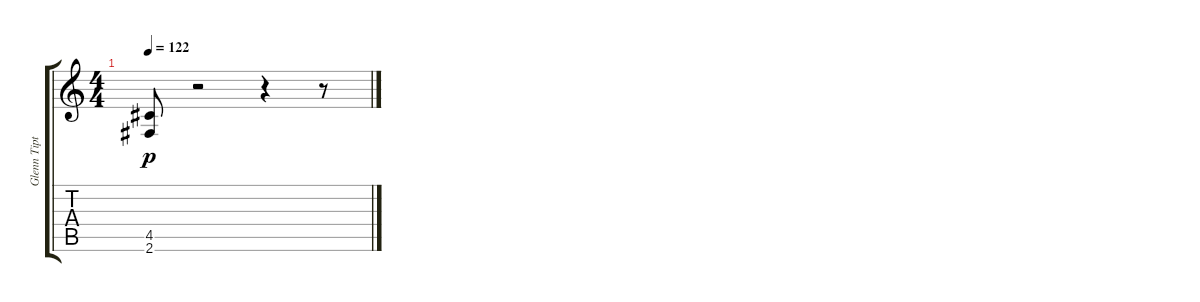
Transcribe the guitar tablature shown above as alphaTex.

\track ("Glenn Tipton" "Glenn Tipt") {instrument distortionguitar}
\staff {score tabs}
\tuning (E4 B3 G3 D3 A2 E2) {hide}
\ts (4 4)
\tempo 122
\clef g2
\ks c
(4.5 2.6).8{dy p} r.2 r.4 r.8
